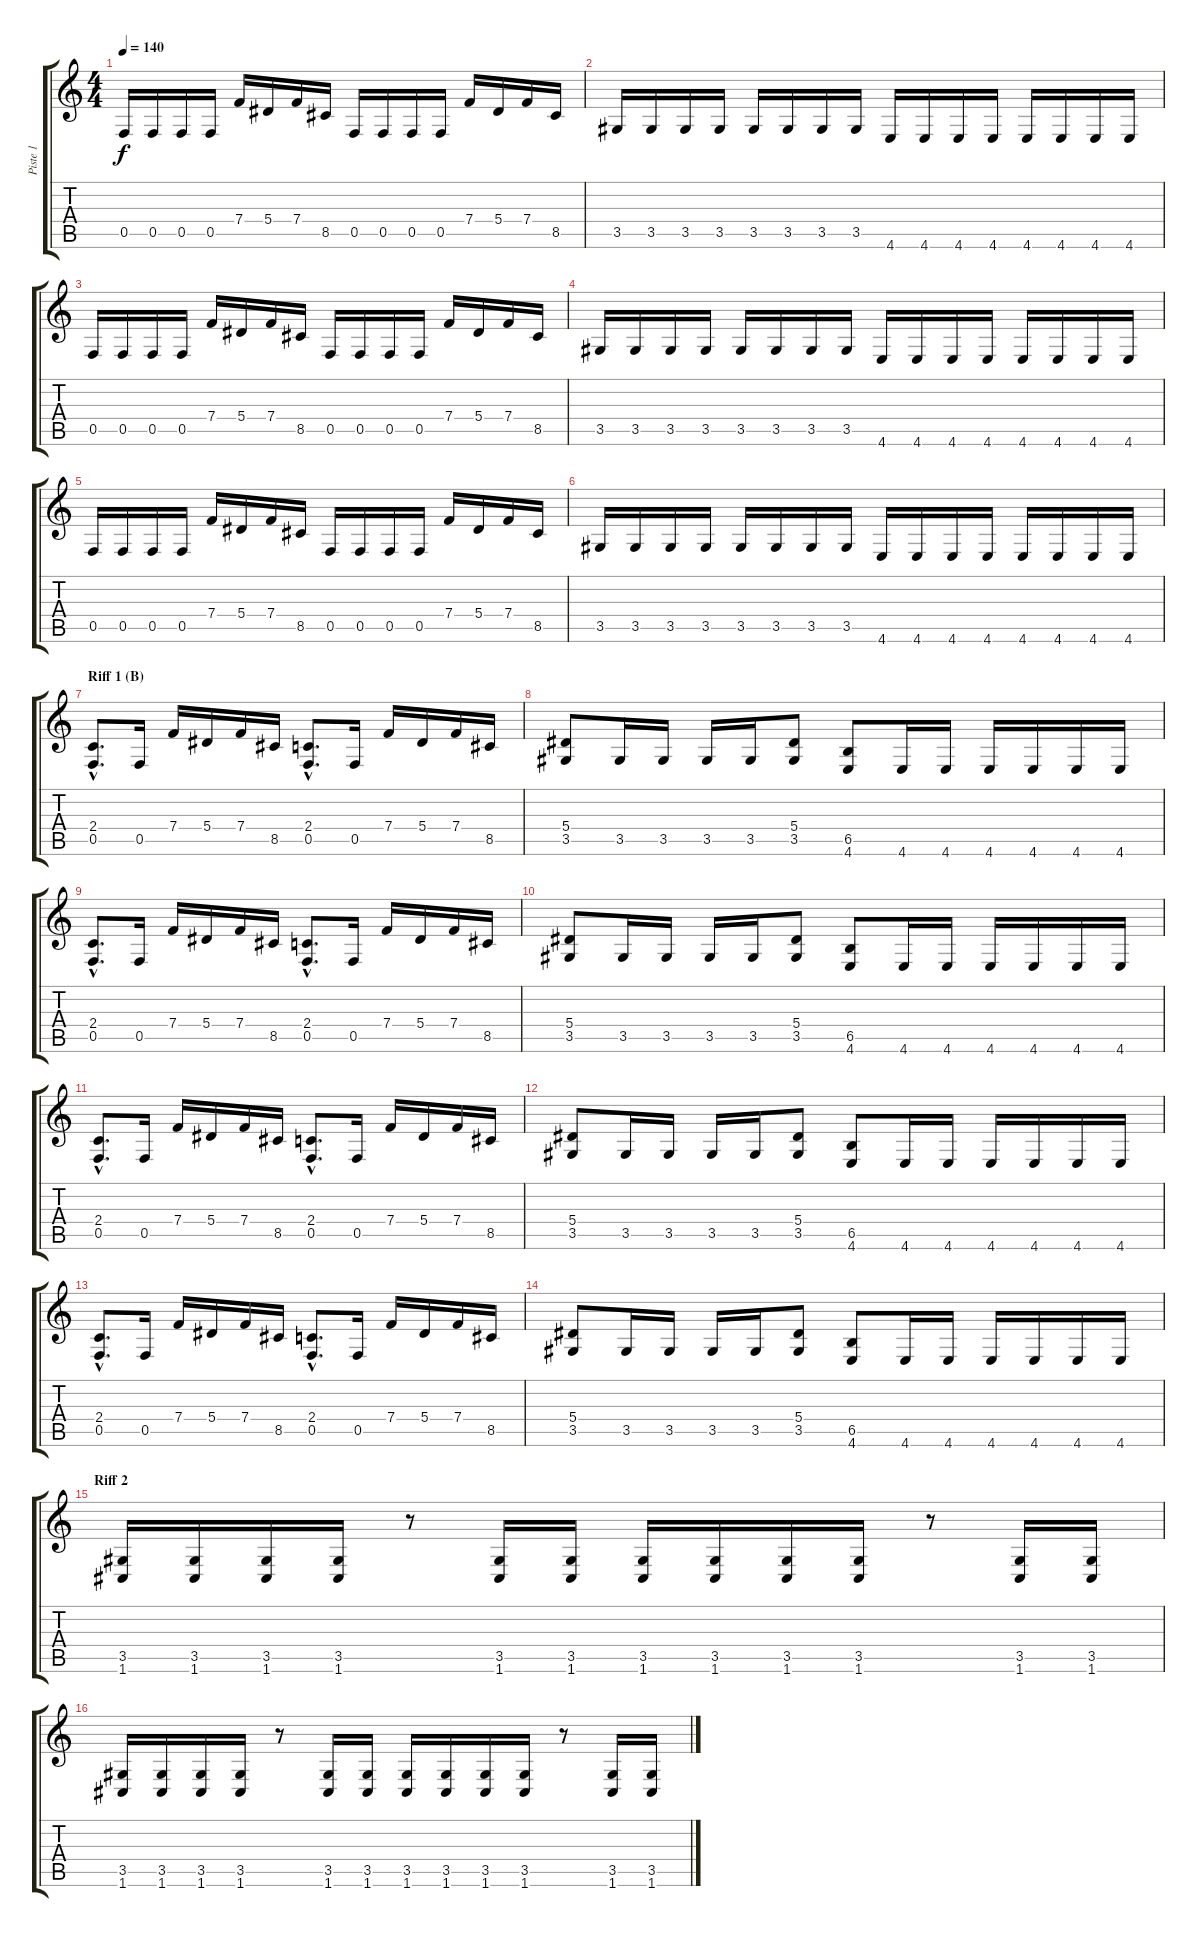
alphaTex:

\track ("Piste 1" "Piste 1") {instrument distortionguitar}
\staff {score tabs}
\tuning (C4 G3 Eb3 Bb2 F2 C2) {hide}
\ts (4 4)
\tempo 140
\clef g2
\ks c
0.5.16{dy f} 0.5.16 0.5.16 0.5.16 7.4.16 5.4.16 7.4.16 8.5.16 0.5.16 0.5.16 0.5.16 0.5.16 7.4.16 5.4.16 7.4.16 8.5.16 |
3.5.16 3.5.16 3.5.16 3.5.16 3.5.16 3.5.16 3.5.16 3.5.16 4.6.16 4.6.16 4.6.16 4.6.16 4.6.16 4.6.16 4.6.16 4.6.16 |
0.5.16 0.5.16 0.5.16 0.5.16 7.4.16 5.4.16 7.4.16 8.5.16 0.5.16 0.5.16 0.5.16 0.5.16 7.4.16 5.4.16 7.4.16 8.5.16 |
3.5.16 3.5.16 3.5.16 3.5.16 3.5.16 3.5.16 3.5.16 3.5.16 4.6.16 4.6.16 4.6.16 4.6.16 4.6.16 4.6.16 4.6.16 4.6.16 |
0.5.16 0.5.16 0.5.16 0.5.16 7.4.16 5.4.16 7.4.16 8.5.16 0.5.16 0.5.16 0.5.16 0.5.16 7.4.16 5.4.16 7.4.16 8.5.16 |
3.5.16 3.5.16 3.5.16 3.5.16 3.5.16 3.5.16 3.5.16 3.5.16 4.6.16 4.6.16 4.6.16 4.6.16 4.6.16 4.6.16 4.6.16 4.6.16 |
\section ("" "Riff 1 (B)")
(2.4{hac} 0.5{hac}).8{d} 0.5.16 7.4.16 5.4.16 7.4.16 8.5.16 (2.4{hac} 0.5{hac}).8{d} 0.5.16 7.4.16 5.4.16 7.4.16 8.5.16 |
(5.4 3.5).8 3.5.16 3.5.16 3.5.16 3.5.16 (5.4 3.5).8 (6.5 4.6).8 4.6.16 4.6.16 4.6.16 4.6.16 4.6.16 4.6.16 |
(2.4{hac} 0.5{hac}).8{d} 0.5.16 7.4.16 5.4.16 7.4.16 8.5.16 (2.4{hac} 0.5{hac}).8{d} 0.5.16 7.4.16 5.4.16 7.4.16 8.5.16 |
(5.4 3.5).8 3.5.16 3.5.16 3.5.16 3.5.16 (5.4 3.5).8 (6.5 4.6).8 4.6.16 4.6.16 4.6.16 4.6.16 4.6.16 4.6.16 |
(2.4{hac} 0.5{hac}).8{d} 0.5.16 7.4.16 5.4.16 7.4.16 8.5.16 (2.4{hac} 0.5{hac}).8{d} 0.5.16 7.4.16 5.4.16 7.4.16 8.5.16 |
(5.4 3.5).8 3.5.16 3.5.16 3.5.16 3.5.16 (5.4 3.5).8 (6.5 4.6).8 4.6.16 4.6.16 4.6.16 4.6.16 4.6.16 4.6.16 |
(2.4{hac} 0.5{hac}).8{d} 0.5.16 7.4.16 5.4.16 7.4.16 8.5.16 (2.4{hac} 0.5{hac}).8{d} 0.5.16 7.4.16 5.4.16 7.4.16 8.5.16 |
(5.4 3.5).8 3.5.16 3.5.16 3.5.16 3.5.16 (5.4 3.5).8 (6.5 4.6).8 4.6.16 4.6.16 4.6.16 4.6.16 4.6.16 4.6.16 |
\section ("" "Riff 2")
(3.5 1.6).16 (3.5 1.6).16 (3.5 1.6).16 (3.5 1.6).16 r.8 (3.5 1.6).16 (3.5 1.6).16 (3.5 1.6).16 (3.5 1.6).16 (3.5 1.6).16 (3.5 1.6).16 r.8 (3.5 1.6).16 (3.5 1.6).16 |
(3.5 1.6).16 (3.5 1.6).16 (3.5 1.6).16 (3.5 1.6).16 r.8 (3.5 1.6).16 (3.5 1.6).16 (3.5 1.6).16 (3.5 1.6).16 (3.5 1.6).16 (3.5 1.6).16 r.8 (3.5 1.6).16 (3.5 1.6).16
